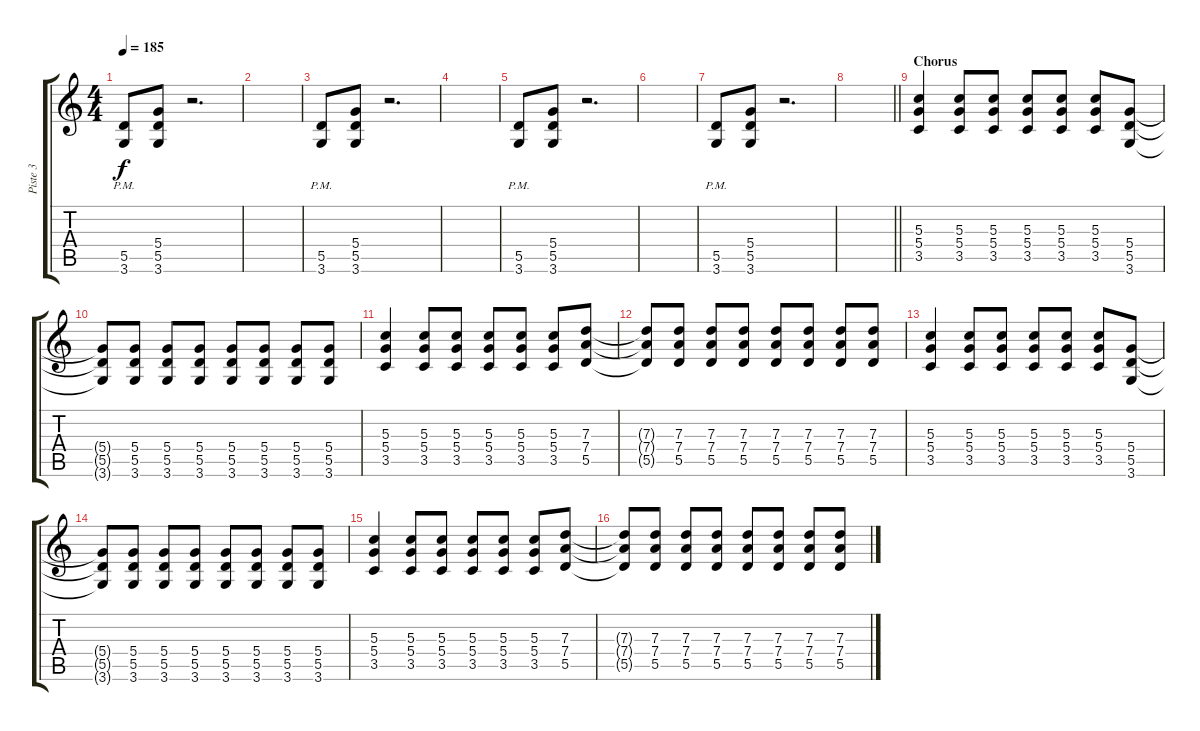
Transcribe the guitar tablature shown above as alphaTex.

\track ("Piste 3" "Piste 3") {instrument distortionguitar}
\staff {score tabs}
\tuning (E4 B3 G3 D3 A2 E2) {hide}
\ts (4 4)
\tempo 185
\clef g2
\ks c
(5.5{pm} 3.6{pm}).8{dy f} (5.4 5.5 3.6).8 r.2{d} |
|
(5.5{pm} 3.6{pm}).8 (5.4 5.5 3.6).8 r.2{d} |
|
(5.5{pm} 3.6{pm}).8 (5.4 5.5 3.6).8 r.2{d} |
|
(5.5{pm} 3.6{pm}).8 (5.4 5.5 3.6).8 r.2{d} |
\barLineRight lightlight
|
\section ("" "Chorus")
(5.3 5.4 3.5).4 (5.3 5.4 3.5).8 (5.3 5.4 3.5).8 (5.3 5.4 3.5).8 (5.3 5.4 3.5).8 (5.3 5.4 3.5).8 (5.4 5.5 3.6).8 |
(5.4{t} 5.5{t} 3.6{t}).8 (5.4 5.5 3.6).8 (5.4 5.5 3.6).8 (5.4 5.5 3.6).8 (5.4 5.5 3.6).8 (5.4 5.5 3.6).8 (5.4 5.5 3.6).8 (5.4 5.5 3.6).8 |
(5.3 5.4 3.5).4 (5.3 5.4 3.5).8 (5.3 5.4 3.5).8 (5.3 5.4 3.5).8 (5.3 5.4 3.5).8 (5.3 5.4 3.5).8 (7.3 7.4 5.5).8 |
(7.3{t} 7.4{t} 5.5{t}).8 (7.3 7.4 5.5).8 (7.3 7.4 5.5).8 (7.3 7.4 5.5).8 (7.3 7.4 5.5).8 (7.3 7.4 5.5).8 (7.3 7.4 5.5).8 (7.3 7.4 5.5).8 |
(5.3 5.4 3.5).4 (5.3 5.4 3.5).8 (5.3 5.4 3.5).8 (5.3 5.4 3.5).8 (5.3 5.4 3.5).8 (5.3 5.4 3.5).8 (5.4 5.5 3.6).8 |
(5.4{t} 5.5{t} 3.6{t}).8 (5.4 5.5 3.6).8 (5.4 5.5 3.6).8 (5.4 5.5 3.6).8 (5.4 5.5 3.6).8 (5.4 5.5 3.6).8 (5.4 5.5 3.6).8 (5.4 5.5 3.6).8 |
(5.3 5.4 3.5).4 (5.3 5.4 3.5).8 (5.3 5.4 3.5).8 (5.3 5.4 3.5).8 (5.3 5.4 3.5).8 (5.3 5.4 3.5).8 (7.3 7.4 5.5).8 |
(7.3{t} 7.4{t} 5.5{t}).8 (7.3 7.4 5.5).8 (7.3 7.4 5.5).8 (7.3 7.4 5.5).8 (7.3 7.4 5.5).8 (7.3 7.4 5.5).8 (7.3 7.4 5.5).8 (7.3 7.4 5.5).8
